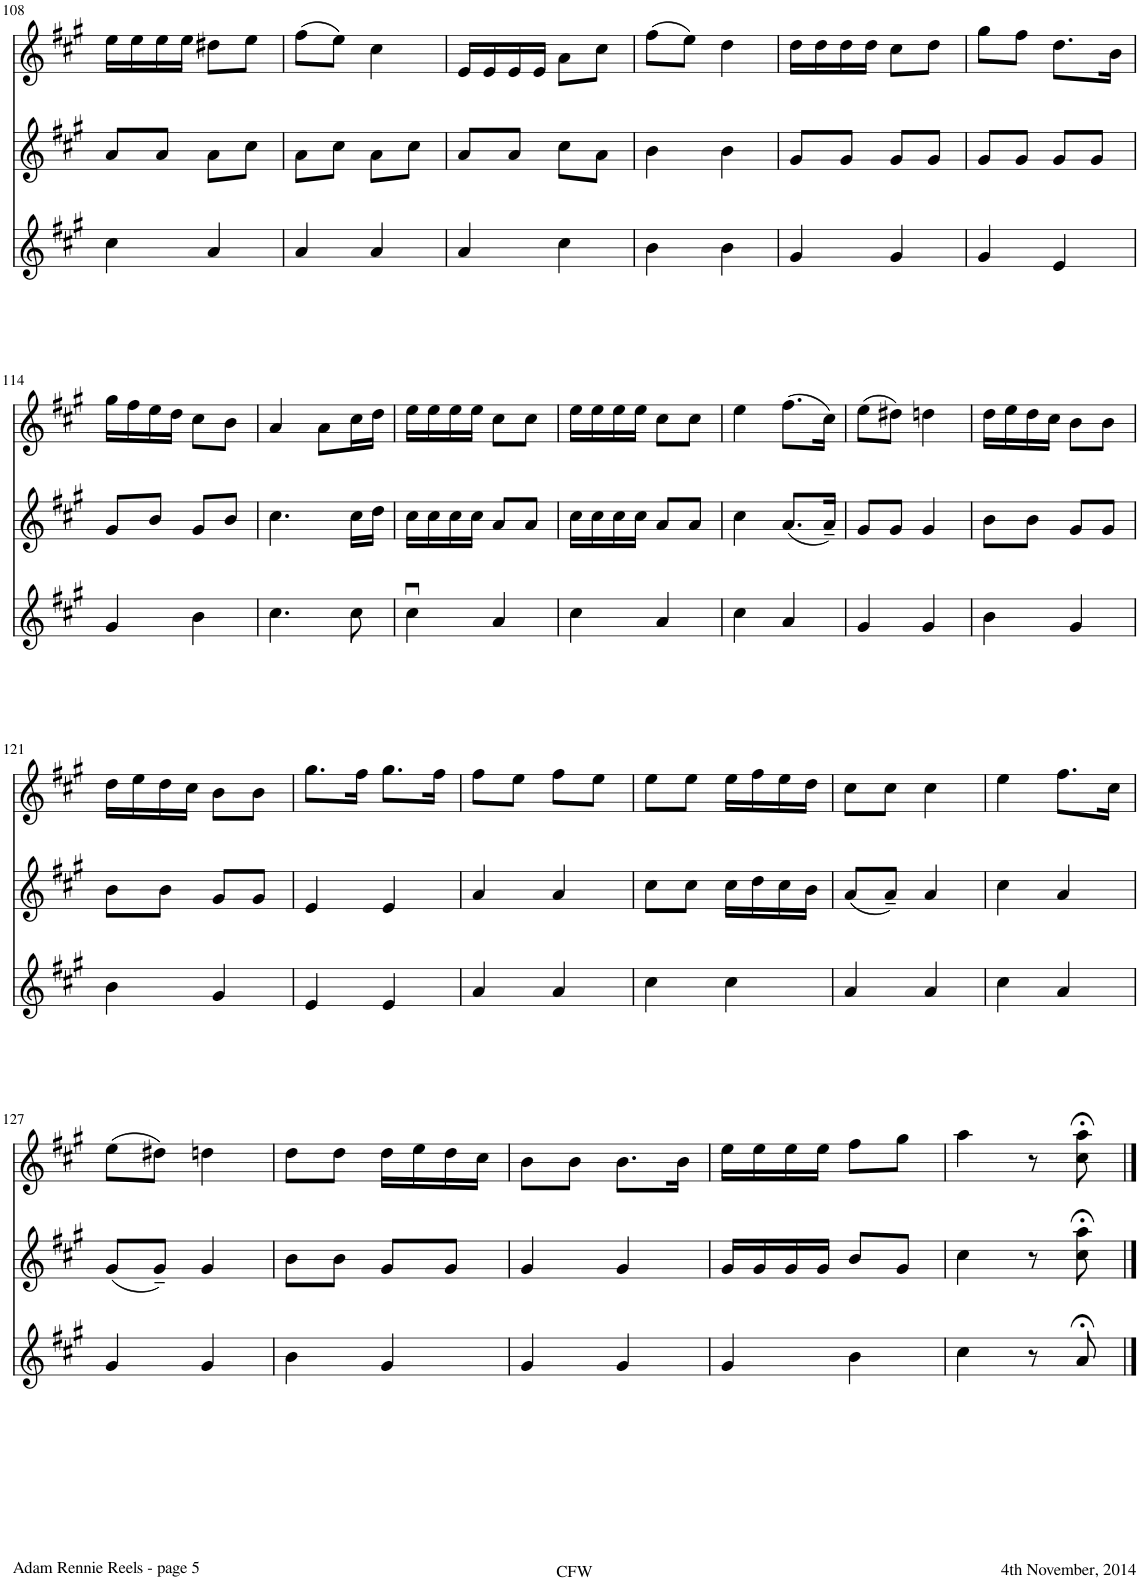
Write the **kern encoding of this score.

**kern	**kern	**kern
*part3	*part2	*part1
*staff3	*staff2	*staff1
*I"Violin	*I"Violin	*I"Violin
*I'Vln	*I'Vln	*I'Vln
!!LO:PB:g=z
*clefG2	*clefG2	*clefG2
*k[f#c#g#]	*k[f#c#g#]	*k[f#c#g#]
*M2/4	*M2/4	*M2/4
=108	=108	=108
4cc#\	8a/L	16ee\LL
.	.	16ee\
.	8a/J	16ee\
.	.	16ee\JJ
4a/	8a\L	8dd#X\L
.	8cc#\J	8ee\J
=109	=109	=109
4a/	8a\L	(8ff#\L
.	8cc#\J	8ee\J)
4a/	8a\L	4cc#\
.	8cc#\J	.
=110	=110	=110
4a/	8a/L	16e/LL
.	.	16e/
.	8a/J	16e/
.	.	16e/JJ
4cc#\	8cc#\L	8a\L
.	8a\J	8cc#\J
=111	=111	=111
4b\	4b\	(8ff#\L
.	.	8ee\J)
4b\	4b\	4dd\
=112	=112	=112
4g#/	8g#/L	16dd\LL
.	.	16dd\
.	8g#/J	16dd\
.	.	16dd\JJ
4g#/	8g#/L	8cc#\L
.	8g#/J	8dd\J
=113	=113	=113
4g#/	8g#/L	8gg#\L
.	8g#/J	8ff#\J
4e/	8g#/L	8.dd\L
.	8g#/J	.
.	.	16b\Jk
!!LO:LB:g=z
=114	=114	=114
4g#/	8g#/L	16gg#\LL
.	.	16ff#\
.	8b/J	16ee\
.	.	16dd\JJ
4b\	8g#/L	8cc#\L
.	8b/J	8b\J
=115	=115	=115
4.cc#\	4.cc#\	4a/
.	.	8a\L
8cc#\	16cc#\LL	16cc#\L
.	16dd\JJ	16dd\JJ
=116	=116	=116
4cc#u\	16cc#\LL	16ee\LL
.	16cc#\	16ee\
.	16cc#\	16ee\
.	16cc#\JJ	16ee\JJ
4a/	8a/L	8cc#\L
.	8a/J	8cc#\J
=117	=117	=117
4cc#\	16cc#\LL	16ee\LL
.	16cc#\	16ee\
.	16cc#\	16ee\
.	16cc#\JJ	16ee\JJ
4a/	8a/L	8cc#\L
.	8a/J	8cc#\J
=118	=118	=118
4cc#\	4cc#\	4ee\
4a/	(8.a/L	(8.ff#\L
.	16a~/Jk)	16cc#\Jk)
=119	=119	=119
4g#/	8g#/L	(8ee\L
.	8g#/J	8dd#X\J)
4g#/	4g#/	4ddn\
=120	=120	=120
4b\	8b\L	16dd\LL
.	.	16ee\
.	8b\J	16dd\
.	.	16cc#\JJ
4g#/	8g#/L	8b\L
.	8g#/J	8b\J
!!LO:LB:g=z
=121	=121	=121
4b\	8b\L	16dd\LL
.	.	16ee\
.	8b\J	16dd\
.	.	16cc#\JJ
4g#/	8g#/L	8b\L
.	8g#/J	8b\J
=122	=122	=122
4e/	4e/	8.gg#\L
.	.	16ff#\Jk
4e/	4e/	8.gg#\L
.	.	16ff#\Jk
=123	=123	=123
4a/	4a/	8ff#\L
.	.	8ee\J
4a/	4a/	8ff#\L
.	.	8ee\J
=124	=124	=124
4cc#\	8cc#\L	8ee\L
.	8cc#\J	8ee\J
4cc#\	16cc#\LL	16ee\LL
.	16dd\	16ff#\
.	16cc#\	16ee\
.	16b\JJ	16dd\JJ
=125	=125	=125
4a/	(8a/L	8cc#\L
.	8a~/J)	8cc#\J
4a/	4a/	4cc#\
=126	=126	=126
4cc#\	4cc#\	4ee\
4a/	4a/	8.ff#\L
.	.	16cc#\Jk
!!LO:LB:g=z
=127	=127	=127
4g#/	(8g#/L	(8ee\L
.	8g#~/J)	8dd#X\J)
4g#/	4g#/	4ddn\
=128	=128	=128
4b\	8b\L	8dd\L
.	8b\J	8dd\J
4g#/	8g#/L	16dd\LL
.	.	16ee\
.	8g#/J	16dd\
.	.	16cc#\JJ
=129	=129	=129
4g#/	4g#/	8b\L
.	.	8b\J
4g#/	4g#/	8.b\L
.	.	16b\Jk
=130	=130	=130
4g#/	16g#/LL	16ee\LL
.	16g#/	16ee\
.	16g#/	16ee\
.	16g#/JJ	16ee\JJ
4b\	8b/L	8ff#\L
.	8g#/J	8gg#\J
=131	=131	=131
4cc#\	4cc#\	4aa\
8r	8r	8r
8a;</	8cc#\;< 8aa\;<	8cc#\;< 8aa\;<
==	==	==
*-	*-	*-
